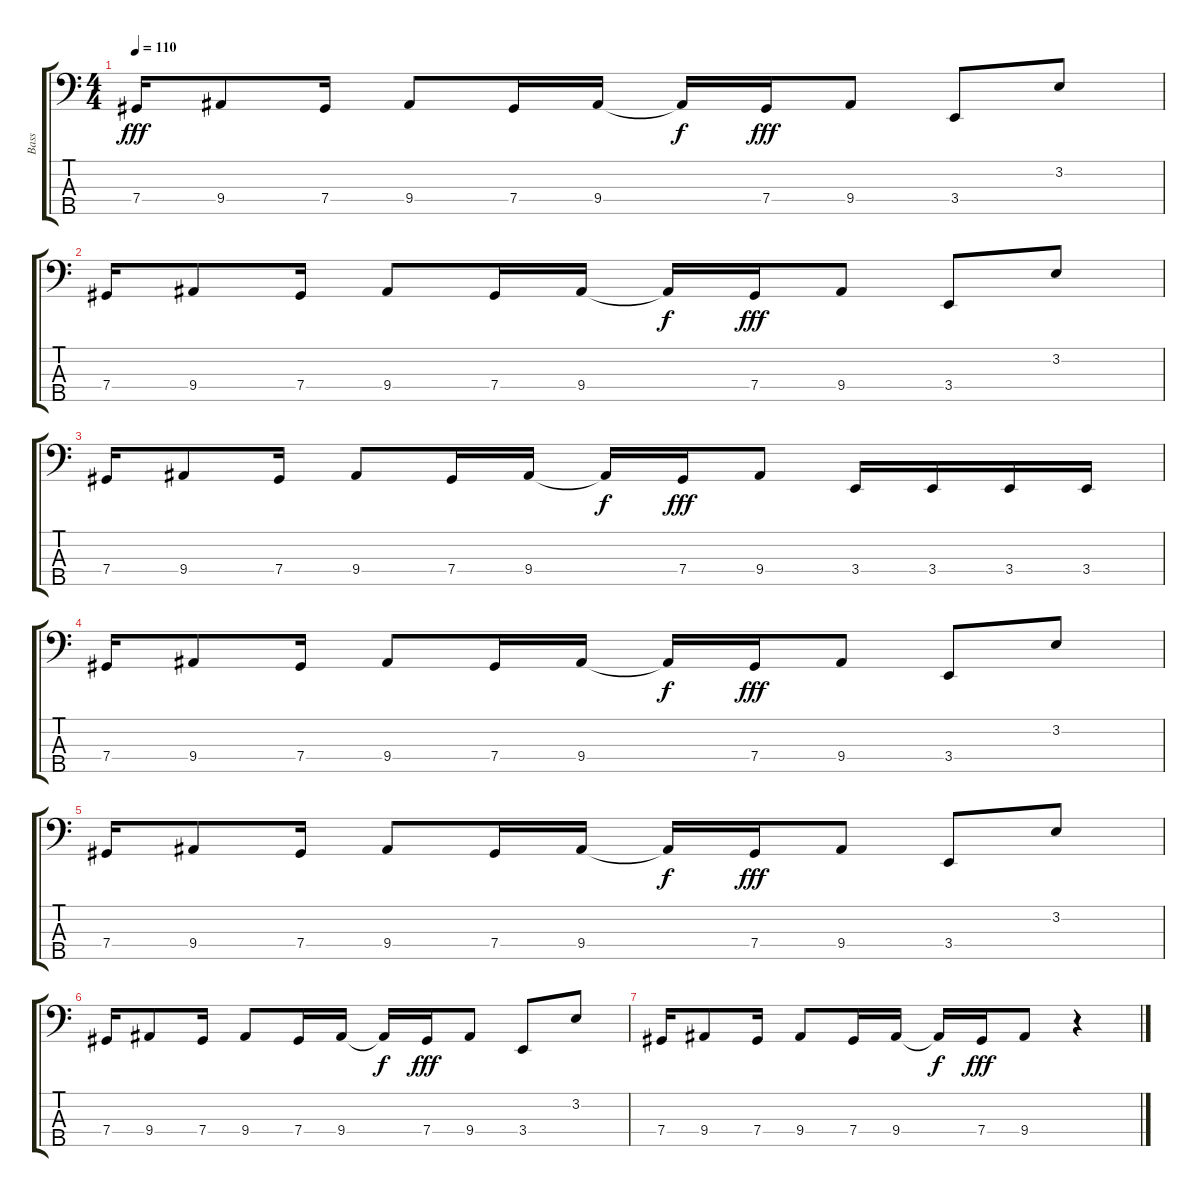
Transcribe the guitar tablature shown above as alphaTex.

\track ("Bass" "Bass") {instrument slapbass1}
\staff {score tabs}
\tuning (Gb2 Db2 Ab1 Db1 Bb0) {hide}
\ts (4 4)
\tempo 110
\clef f4
\ks c
7.4.16{dy fff} 9.4.8 7.4.16 9.4.8 7.4.16 9.4.16 9.4{t}.16{dy f} 7.4.16{dy fff} 9.4.8 3.4.8 3.2.8 |
7.4.16 9.4.8 7.4.16 9.4.8 7.4.16 9.4.16 9.4{t}.16{dy f} 7.4.16{dy fff} 9.4.8 3.4.8 3.2.8 |
7.4.16 9.4.8 7.4.16 9.4.8 7.4.16 9.4.16 9.4{t}.16{dy f} 7.4.16{dy fff} 9.4.8 3.4.16 3.4.16 3.4.16 3.4.16 |
7.4.16 9.4.8 7.4.16 9.4.8 7.4.16 9.4.16 9.4{t}.16{dy f} 7.4.16{dy fff} 9.4.8 3.4.8 3.2.8 |
7.4.16 9.4.8 7.4.16 9.4.8 7.4.16 9.4.16 9.4{t}.16{dy f} 7.4.16{dy fff} 9.4.8 3.4.8 3.2.8 |
7.4.16 9.4.8 7.4.16 9.4.8 7.4.16 9.4.16 9.4{t}.16{dy f} 7.4.16{dy fff} 9.4.8 3.4.8 3.2.8 |
7.4.16 9.4.8 7.4.16 9.4.8 7.4.16 9.4.16 9.4{t}.16{dy f} 7.4.16{dy fff} 9.4.8 r.4
